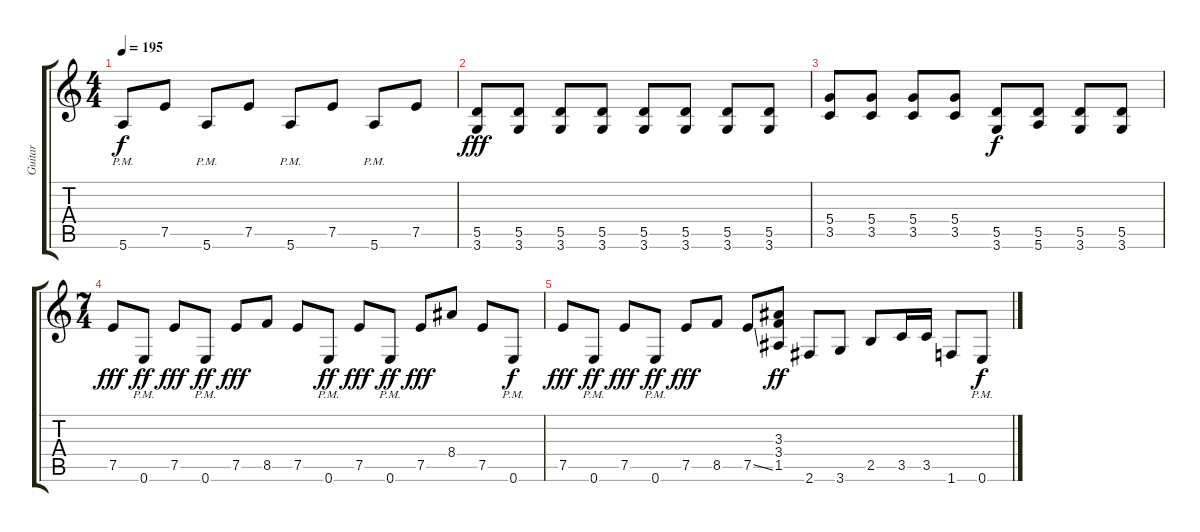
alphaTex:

\track ("Guitar" "Guitar") {instrument overdrivenguitar}
\staff {score tabs}
\tuning (E4 B3 G3 D3 A2 E2) {hide}
\ts (4 4)
\tempo 195
\clef g2
\ks c
5.6{pm}.8{dy f} 7.5.8 5.6{pm}.8 7.5.8 5.6{pm}.8 7.5.8 5.6{pm}.8 7.5.8 |
(5.5 3.6).8{dy fff} (5.5 3.6).8 (5.5 3.6).8 (5.5 3.6).8 (5.5 3.6).8 (5.5 3.6).8 (5.5 3.6).8 (5.5 3.6).8 |
(5.4 3.5).8 (5.4 3.5).8 (5.4 3.5).8 (5.4 3.5).8 (5.5 3.6).8{dy f} (5.5 5.6).8 (5.5 3.6).8 (5.5 3.6).8 |
\ts (7 4)
7.5.8{dy fff volume 0} 0.6{pm}.8{dy ff} 7.5.8{dy fff} 0.6{pm}.8{dy ff} 7.5.8{dy fff} 8.5.8 7.5.8 0.6{pm}.8{dy ff} 7.5.8{dy fff} 0.6{pm}.8{dy ff} 7.5.8{dy fff} 8.4.8 7.5.8 0.6{pm}.8{dy f} |
7.5.8{dy fff} 0.6{pm}.8{dy ff} 7.5.8{dy fff} 0.6{pm}.8{dy ff} 7.5.8{dy fff} 8.5.8 7.5{ss}.8 (3.3 3.4 1.5).8{dy ff} 2.6.8 3.6.8 2.5.8 3.5.16 3.5.16 1.6.8 0.6{pm}.8{dy f}
